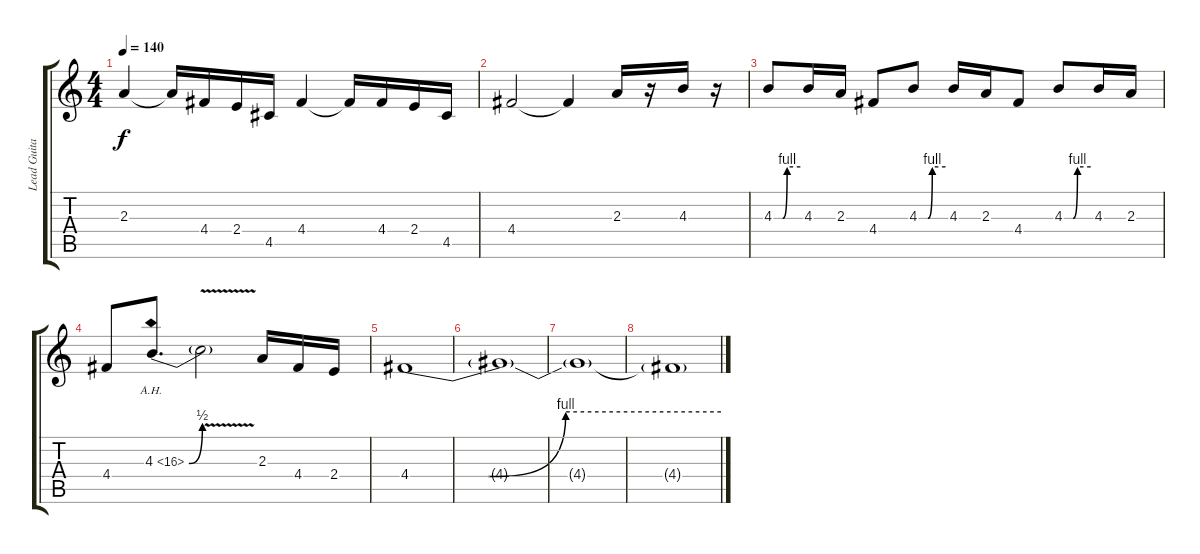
\track ("Lead Guitar" "Lead Guita") {instrument distortionguitar}
\staff {score tabs}
\tuning (E4 B3 G3 D3 A2 D2) {hide}
\ts (4 4)
\tempo 140
\clef g2
\ks c
2.3{t}.4{dy f} 2.3{t}.16 4.4.16 2.4.16 4.5.16 4.4.4 4.4{t}.16 4.4.16 2.4.16 4.5.16 |
4.4.2 4.4{t}.4 2.3.16 r.16 4.3.16 r.16 |
4.3{be (custom 0 0 20 0 30 4 60 4)}.8 4.3.16 2.3.16 4.4.8 4.3{be (custom 0 0 20 0 30 4 60 4)}.8 4.3.16 2.3.16 4.4.8 4.3{be (custom 0 0 20 0 30 4 60 4)}.8 4.3.16 2.3.16 |
4.4.8 4.3{be (bend 0 0 60 2) ah 12}.8{d} 4.3{v t}.2 2.3.16 4.4.16 2.4.16 |
4.4{be (custom 0 0 15 0 30 4 60 4)}.1 |
4.4{t}.1 |
4.4{t}.1 |
4.4{t}.1
